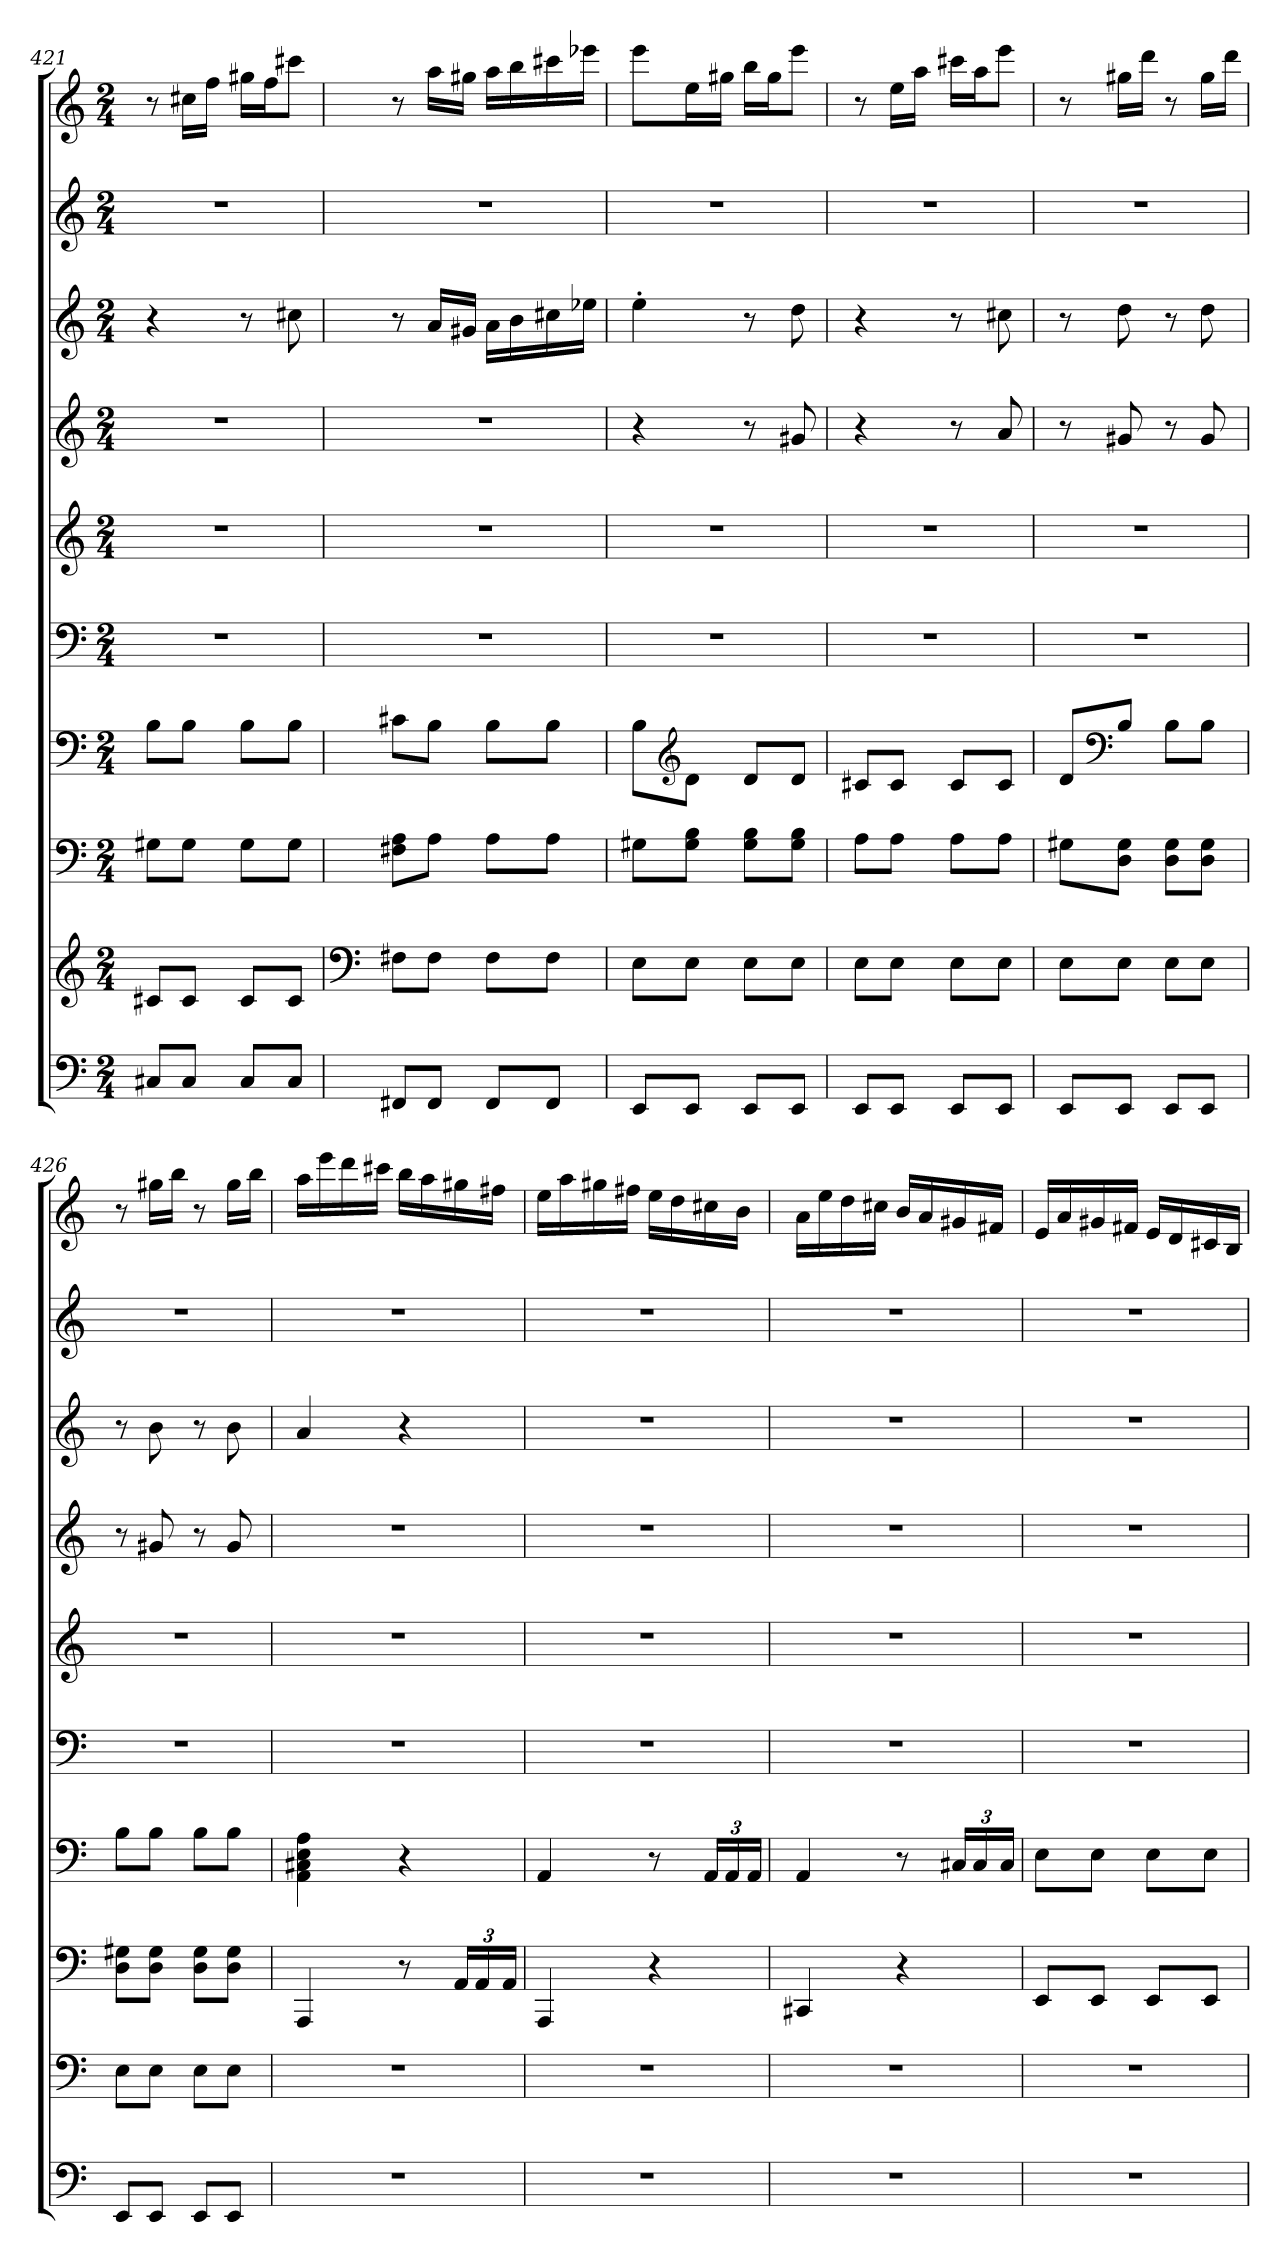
**kern	**kern	**kern	**kern	**kern	**kern	**kern	**kern	**kern	**kern
*part5	*part5	*part4	*part4	*part3	*part3	*part2	*part2	*part1	*part1
*staff10	*staff9	*staff8	*staff7	*staff6	*staff5	*staff4	*staff3	*staff2	*staff1
*clefF4	*clefG2	*clefF4	*clefF4	*clefF4	*clefG2	*clefG2	*clefG2	*clefG2	*clefG2
*k[]	*k[]	*k[]	*k[]	*k[]	*k[]	*k[]	*k[]	*k[]	*k[]
*M2/4	*M2/4	*M2/4	*M2/4	*M2/4	*M2/4	*M2/4	*M2/4	*M2/4	*M2/4
=421	=421	=421	=421	=421	=421	=421	=421	=421	=421
8C#X/L	8c#X/L	8G#X\L	8B\L	2r	2r	2r	4r	2r	8r
8C#/J	8c#/J	8G#\J	8B\J	.	.	.	.	.	16cc#X\LL
.	.	.	.	.	.	.	.	.	16ff\JJ
8C#/L	8c#/L	8G#\L	8B\L	.	.	.	8r	.	16gg#X\LL
.	.	.	.	.	.	.	.	.	16ff\J
8C#/J	8c#/J	8G#\J	8B\J	.	.	.	8cc#X\	.	8ccc#X\J
=422	=422	=422	=422	=422	=422	=422	=422	=422	=422
*	*clefF4	*	*	*	*	*	*	*	*
8FF#X/L	8F#X\L	8F#X\ 8A\L	8c#X\L	2r	2r	2r	8r	2r	8r
8FF#/J	8F#\J	8A\J	8B\J	.	.	.	16a/LL	.	16aa\LL
.	.	.	.	.	.	.	16g#X/JJ	.	16gg#X\JJ
8FF#/L	8F#\L	8A\L	8B\L	.	.	.	16a\LL	.	16aa\LL
.	.	.	.	.	.	.	16b\	.	16bb\
8FF#/J	8F#\J	8A\J	8B\J	.	.	.	16cc#X\	.	16ccc#X\
.	.	.	.	.	.	.	16ee-X\JJ	.	16eee-X\JJ
=423	=423	=423	=423	=423	=423	=423	=423	=423	=423
8EE/L	8E\L	8G#X\L	8B\L	2r	2r	4r	4ee'\	2r	8eee\L
*	*	*	*clefG2	*	*	*	*	*	*
8EE/J	8E\J	8G#\ 8B\J	8d\J	.	.	.	.	.	16ee\L
.	.	.	.	.	.	.	.	.	16gg#X\JJ
8EE/L	8E\L	8G#\ 8B\L	8d/L	.	.	8r	8r	.	16bb\LL
.	.	.	.	.	.	.	.	.	16gg#\J
8EE/J	8E\J	8G#\ 8B\J	8d/J	.	.	8g#X/	8dd\	.	8eee\J
!!LO:PB:g=z
=424	=424	=424	=424	=424	=424	=424	=424	=424	=424
8EE/L	8E\L	8A\L	8c#X/L	2r	2r	4r	4r	2r	8r
8EE/J	8E\J	8A\J	8c#/J	.	.	.	.	.	16ee\LL
.	.	.	.	.	.	.	.	.	16aa\JJ
8EE/L	8E\L	8A\L	8c#/L	.	.	8r	8r	.	16ccc#X\LL
.	.	.	.	.	.	.	.	.	16aa\J
8EE/J	8E\J	8A\J	8c#/J	.	.	8a/	8cc#X\	.	8eee\J
=425	=425	=425	=425	=425	=425	=425	=425	=425	=425
8EE/L	8E\L	8G#X\L	8d/L	2r	2r	8r	8r	2r	8r
*	*	*	*clefF4	*	*	*	*	*	*
8EE/J	8E\J	8D\ 8G#\J	8B/J	.	.	8g#X/	8dd\	.	16gg#X\LL
.	.	.	.	.	.	.	.	.	16ddd\JJ
8EE/L	8E\L	8D\ 8G#\L	8B\L	.	.	8r	8r	.	8r
8EE/J	8E\J	8D\ 8G#\J	8B\J	.	.	8g#/	8dd\	.	16gg#\LL
.	.	.	.	.	.	.	.	.	16ddd\JJ
=426	=426	=426	=426	=426	=426	=426	=426	=426	=426
8EE/L	8E\L	8D\ 8G#X\L	8B\L	2r	2r	8r	8r	2r	8r
8EE/J	8E\J	8D\ 8G#\J	8B\J	.	.	8g#X/	8b\	.	16gg#X\LL
.	.	.	.	.	.	.	.	.	16bb\JJ
8EE/L	8E\L	8D\ 8G#\L	8B\L	.	.	8r	8r	.	8r
8EE/J	8E\J	8D\ 8G#\J	8B\J	.	.	8g#/	8b\	.	16gg#\LL
.	.	.	.	.	.	.	.	.	16bb\JJ
=427	=427	=427	=427	=427	=427	=427	=427	=427	=427
*	*	*	*	*	*	*	*	*	*MM138
2r	2r	4AAA/	4AA\ 4C#X\ 4E\ 4A\	2r	2r	2r	4a/	2r	16aa\LL
.	.	.	.	.	.	.	.	.	16eee\
.	.	.	.	.	.	.	.	.	16ddd\
.	.	.	.	.	.	.	.	.	16ccc#X\JJ
.	.	8r	4r	.	.	.	4r	.	16bb\LL
.	.	.	.	.	.	.	.	.	16aa\
*	*	*Xbrackettup	*	*	*	*	*	*	*
.	.	24AA/LL	.	.	.	.	.	.	16gg#X\
.	.	24AA/	.	.	.	.	.	.	.
.	.	.	.	.	.	.	.	.	16ff#X\JJ
.	.	24AA/JJ	.	.	.	.	.	.	.
!!LO:PB:g=z
=428	=428	=428	=428	=428	=428	=428	=428	=428	=428
2r	2r	4AAA/	4AA/	2r	2r	2r	2r	2r	16ee\LL
.	.	.	.	.	.	.	.	.	16aa\
.	.	.	.	.	.	.	.	.	16gg#X\
.	.	.	.	.	.	.	.	.	16ff#X\JJ
.	.	4r	8r	.	.	.	.	.	16ee\LL
.	.	.	.	.	.	.	.	.	16dd\
*	*	*	*Xbrackettup	*	*	*	*	*	*
.	.	.	24AA/LL	.	.	.	.	.	16cc#X\
.	.	.	24AA/	.	.	.	.	.	.
.	.	.	.	.	.	.	.	.	16b\JJ
.	.	.	24AA/JJ	.	.	.	.	.	.
=429	=429	=429	=429	=429	=429	=429	=429	=429	=429
2r	2r	4CC#X/	4AA/	2r	2r	2r	2r	2r	16a\LL
.	.	.	.	.	.	.	.	.	16ee\
.	.	.	.	.	.	.	.	.	16dd\
.	.	.	.	.	.	.	.	.	16cc#X\JJ
.	.	4r	8r	.	.	.	.	.	16b/LL
.	.	.	.	.	.	.	.	.	16a/
.	.	.	24C#X/LL	.	.	.	.	.	16g#X/
.	.	.	24C#/	.	.	.	.	.	.
.	.	.	.	.	.	.	.	.	16f#X/JJ
.	.	.	24C#/JJ	.	.	.	.	.	.
=430	=430	=430	=430	=430	=430	=430	=430	=430	=430
2r	2r	8EE/L	8E\L	2r	2r	2r	2r	2r	16e/LL
.	.	.	.	.	.	.	.	.	16a/
.	.	8EE/J	8E\J	.	.	.	.	.	16g#X/
.	.	.	.	.	.	.	.	.	16f#X/JJ
.	.	8EE/L	8E\L	.	.	.	.	.	16e/LL
.	.	.	.	.	.	.	.	.	16d/
.	.	8EE/J	8E\J	.	.	.	.	.	16c#X/
.	.	.	.	.	.	.	.	.	16B/JJ
=	=	=	=	=	=	=	=	=	=
*-	*-	*-	*-	*-	*-	*-	*-	*-	*-
